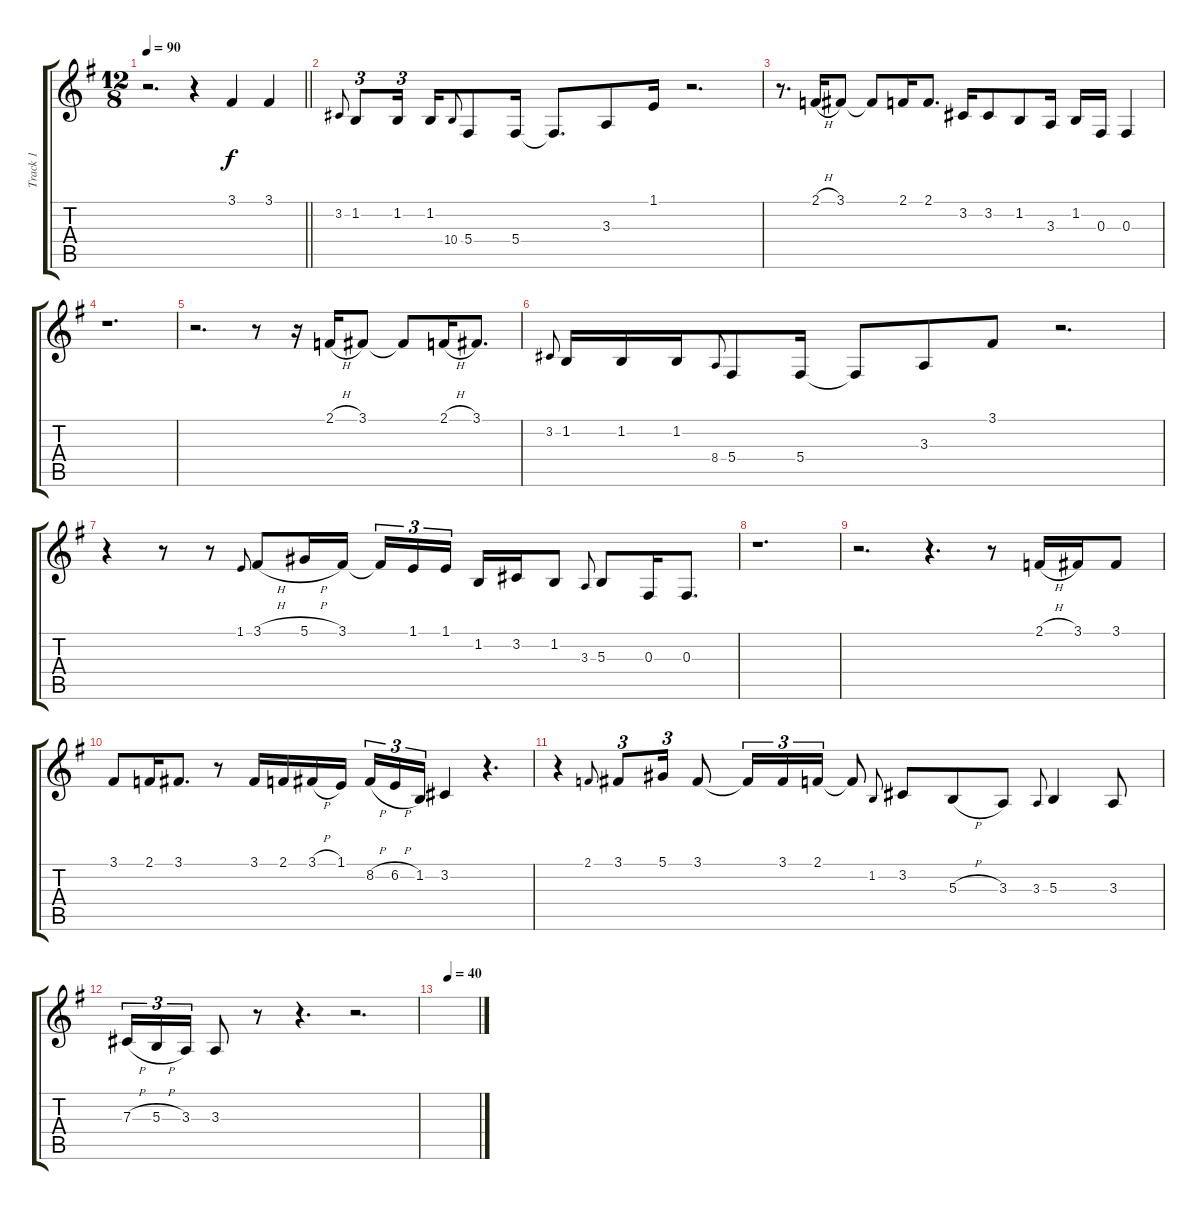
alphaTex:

\track ("Track 1" "Track 1") {instrument altosax}
\staff {score tabs}
\tuning (Eb4 Bb3 Gb3 Db3 Ab2 Eb2) {hide}
\ts (12 8)
\tempo 90
\clef g2
\barLineRight lightlight
\ks g
r.2{d dy f} r.4 3.1.4 3.1.4 |
3.2.8{gr onbeat} 1.2.8{tu (3 2)} 1.2.16{tu (3 2) beam splitsecondary} 1.2.16 10.4.8{gr onbeat} 5.4.8 5.4.16 5.4{t}.8{d} 3.3.8 1.1.16 r.2{d} |
r.8{d} 2.1{h}.16 3.1.8 3.1{t}.8 2.1.16 2.1.8{d} 3.2.16 3.2.8 1.2.8 3.3.16 1.2.16 0.3.16 0.3.4 |
r.1{d} |
r.2{d} r.8 r.16 2.1{h}.16 3.1.8 3.1{t}.8 2.1{h}.16 3.1.8{d} |
3.2.8{gr onbeat} 1.2.16 1.2.16 1.2.16 8.4.8{gr onbeat} 5.4.8 5.4.16 5.4{t}.8 3.3.8 3.1.8 r.2{d} |
r.4 r.8 r.8 1.1.8{gr onbeat} 3.1{h}.8 5.1{h}.16 3.1.16 3.1{t}.16{tu (3 2)} 1.1.16{tu (3 2)} 1.1.16{tu (3 2) beam splitsecondary} 1.2.16 3.2.16 1.2.8 3.3.8{gr onbeat} 5.3.8 0.3.16 0.3.8{d} |
r.1{d} |
r.2{d} r.4{d} r.8 2.1{h}.16 3.1.16 3.1.8 |
3.1.8 2.1.16 3.1.8{d} r.8 3.1.16 2.1.16 3.1{h}.16 1.1.16 8.2{h}.16{tu (3 2)} 6.2{h}.16{tu (3 2)} 1.2.16{tu (3 2)} 3.2.4 r.4{d} |
r.4 2.1.8{gr onbeat} 3.1.8{tu (3 2)} 5.1.16{tu (3 2)} 3.1.8 3.1{t}.16{tu (3 2)} 3.1.16{tu (3 2)} 2.1.16{tu (3 2)} 2.1{t}.8 1.2.8{gr onbeat} 3.2.8 5.3{h}.8 3.3.8 3.3.8{gr onbeat} 5.3.4 3.3.8 |
7.3{h}.16{tu (3 2)} 5.3{h}.16{tu (3 2)} 3.3.16{tu (3 2)} 3.3.8 r.8 r.4{d} r.2{d} |
\tempo (40 0.25)
